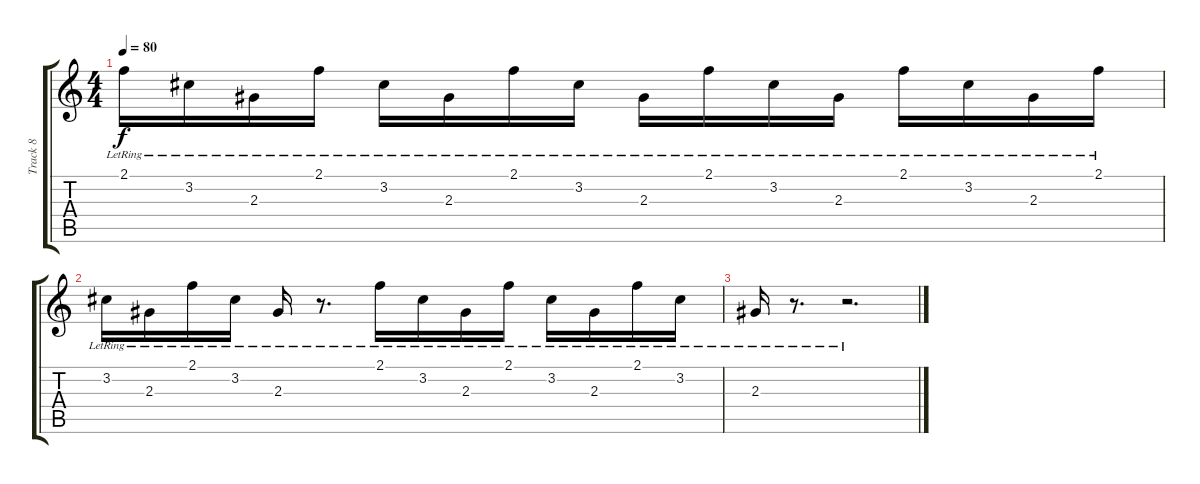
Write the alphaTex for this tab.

\track ("Track 8" "Track 8") {instrument electricguitarclean}
\staff {score tabs}
\tuning (Eb4 Bb3 Gb3 Db3 Ab2 Db2) {hide}
\ts (4 4)
\tempo 80
\clef g2
\ks c
2.1{lr}.16{dy f volume 11 instrument overdrivenguitar} 3.2{lr}.16 2.3{lr}.16 2.1{lr}.16 3.2{lr}.16 2.3{lr}.16 2.1{lr}.16 3.2{lr}.16 2.3{lr}.16 2.1{lr}.16 3.2{lr}.16 2.3{lr}.16 2.1{lr}.16 3.2{lr}.16 2.3{lr}.16 2.1{lr}.16 |
3.2{lr}.16 2.3{lr}.16 2.1{lr}.16 3.2{lr}.16 2.3{lr}.16 r.8{d} 2.1{lr}.16 3.2{lr}.16 2.3{lr}.16 2.1{lr}.16 3.2{lr}.16 2.3{lr}.16 2.1{lr}.16 3.2{lr}.16 |
2.3{lr}.16 r.8{d} r.2{d}
